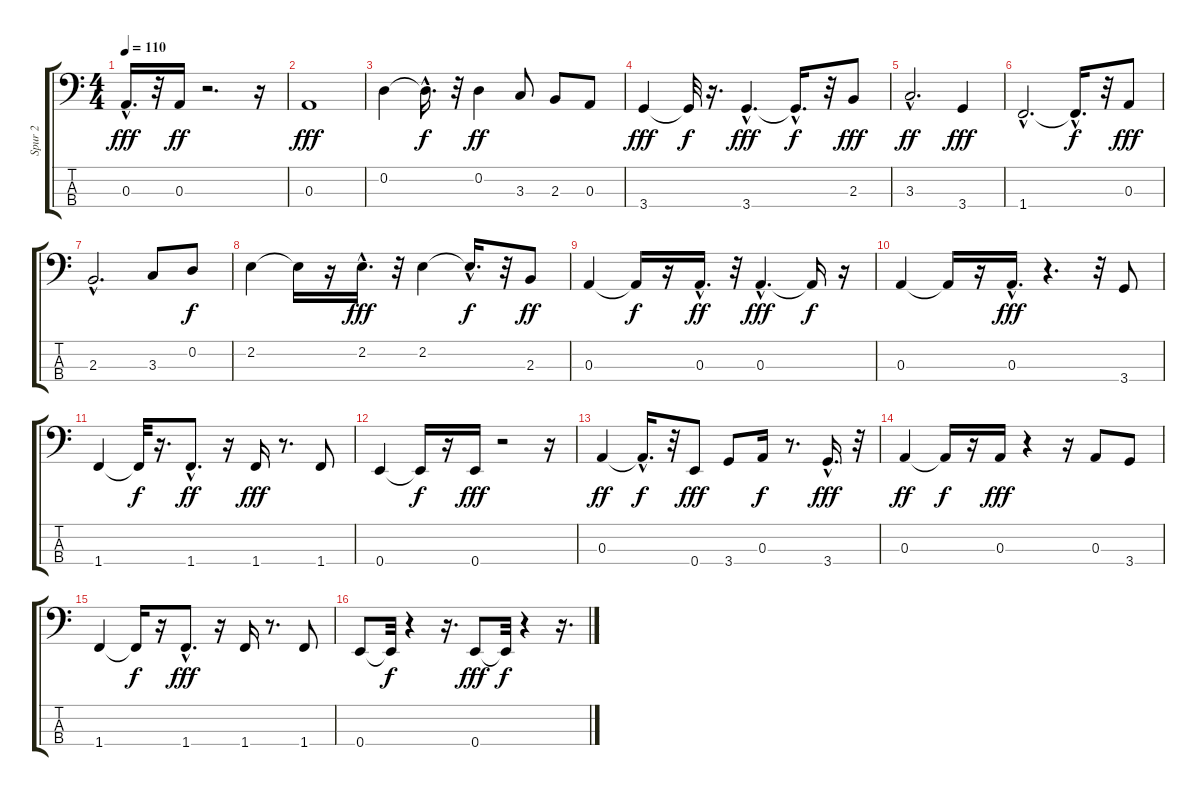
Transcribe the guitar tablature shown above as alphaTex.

\track ("Spur 2" "Spur 2") {instrument synthbass2}
\staff {score tabs}
\tuning (G2 D2 A1 E1) {hide}
\ts (4 4)
\tempo 110
\clef f4
\ks c
0.3{hac}.16{d dy fff} r.32 0.3.16{dy ff} r.2{d} r.16 |
0.3.1{dy fff} |
0.2.4 0.2{hac t}.16{d dy f} r.32 0.2.4{dy ff} 3.3.8 2.3.8 0.3.8 |
3.4.4{dy fff} 3.4{t}.32{dy f} r.16{d} 3.4{hac}.4{d dy fff} 3.4{hac t}.16{d dy f} r.32 2.3.8{dy fff} |
3.3{hac}.2{d dy ff} 3.4.4{dy fff} |
1.4{hac}.2{d} 1.4{hac t}.16{d dy f} r.32 0.3.8{dy fff} |
2.3{hac}.2{d} 3.3.8 0.2.8{dy f} |
2.2.4 2.2{t}.16 r.16 2.2{hac}.16{d dy fff} r.32 2.2.4 2.2{hac t}.16{d dy f} r.32 2.3.8{dy ff} |
0.3.4 0.3{t}.16{dy f} r.16 0.3{hac}.16{d dy ff} r.32 0.3{hac}.4{d dy fff} 0.3{t}.16{dy f} r.16 |
0.3.4 0.3{t}.16 r.16 0.3{hac}.16{d dy fff} r.4{d} r.32 3.4.8 |
1.4.4 1.4{t}.32{dy f} r.16{d} 1.4{hac}.8{d dy ff} r.16 1.4.16{dy fff} r.8{d} 1.4.8 |
0.4.4 0.4{t}.16{dy f} r.16 0.4.16{dy fff} r.2 r.16 |
0.3.4{dy ff} 0.3{hac t}.16{d dy f} r.32 0.4.8{dy fff} 3.4.8 0.3.16{dy f} r.8{d} 3.4{hac}.16{d dy fff} r.32 |
0.3.4{dy ff} 0.3{t}.16{dy f} r.16 0.3.16{dy fff} r.4 r.16 0.3.8 3.4.8 |
1.4.4 1.4{t}.16{dy f} r.16 1.4{hac}.8{d dy fff} r.16 1.4.16 r.8{d} 1.4.8 |
0.4.8 0.4{t}.32{dy f} r.4 r.16{d} 0.4.8{dy fff} 0.4{t}.32{dy f} r.4 r.16{d}
